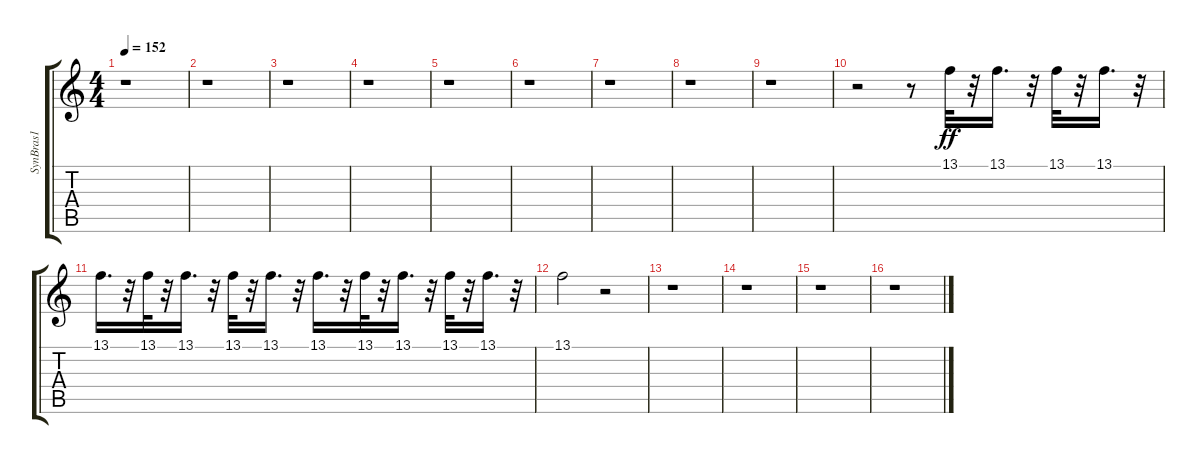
\track ("SynBras1" "SynBras1") {instrument synthbrass1}
\staff {score tabs}
\tuning (E4 B3 G3 D3 A2 E2) {hide}
\ts (4 4)
\tempo 152
\clef g2
\ks c
r.1{dy ff} |
r.1 |
r.1 |
r.1 |
r.1 |
r.1 |
r.1 |
r.1 |
r.1 |
r.2 r.8 13.1.32 r.32 13.1.16{d} r.32 13.1.32 r.32 13.1.16{d} r.32 |
13.1.16{d} r.32 13.1.32 r.32 13.1.16{d} r.32 13.1.32 r.32 13.1.16{d} r.32 13.1.16{d} r.32 13.1.32 r.32 13.1.16{d} r.32 13.1.32 r.32 13.1.16{d} r.32 |
13.1.2 r.2 |
r.1 |
r.1 |
r.1 |
r.1
